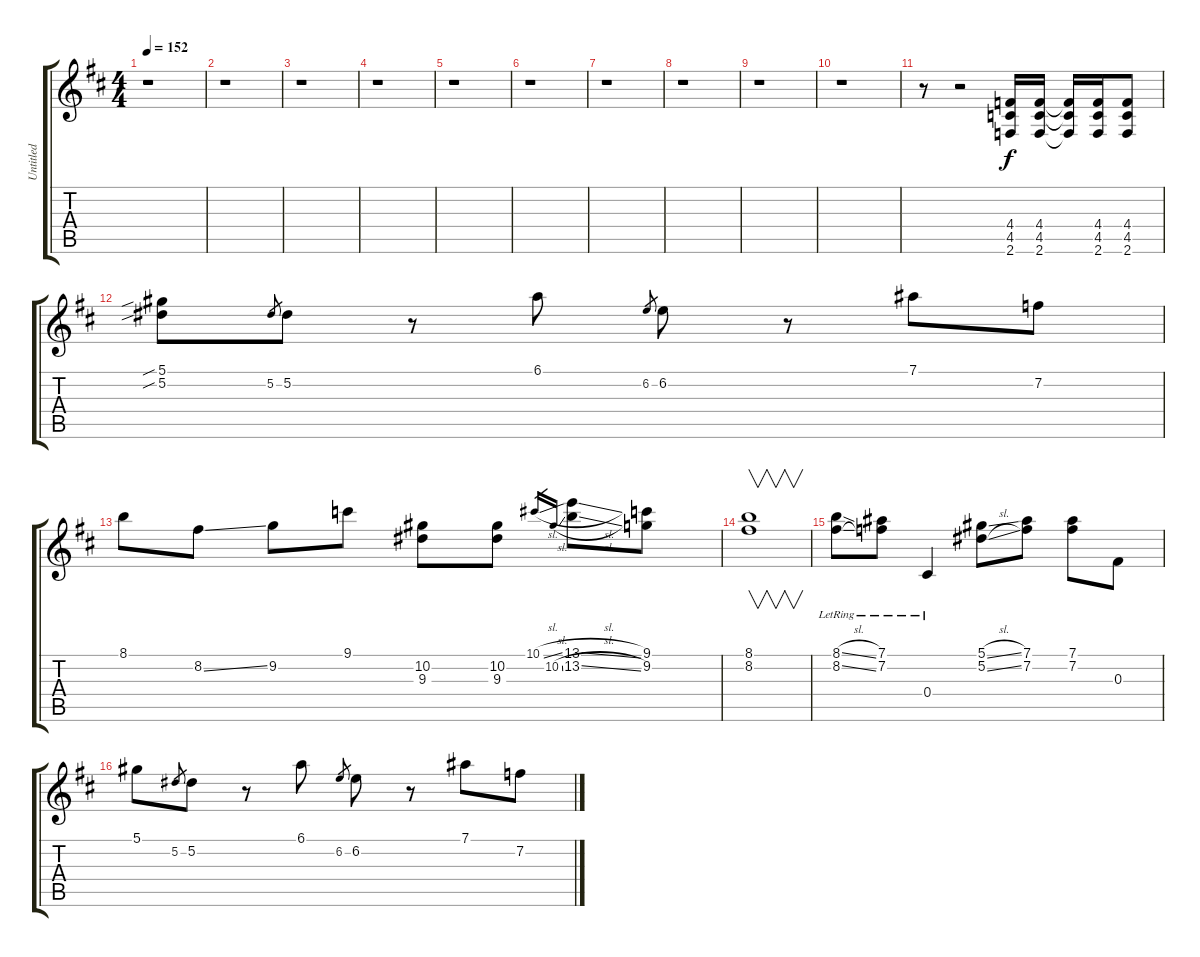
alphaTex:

\track ("Untitled" "Untitled") {instrument distortionguitar}
\staff {score tabs}
\tuning (Eb4 Bb3 Gb3 Db3 Ab2 Eb2) {hide}
\ts (4 4)
\tempo 152
\clef g2
\ks d
r.1{dy f} |
r.1 |
r.1 |
r.1 |
r.1 |
r.1 |
r.1 |
r.1 |
r.1 |
r.1 |
r.8 r.2 (4.4 4.5 2.6).16 (4.4 4.5 2.6).16 (4.4{t} 4.5{t} 2.6{t}).16 (4.4 4.5 2.6).16 (4.4 4.5 2.6).8 |
(5.1{sib} 5.2{sib}).8 5.2.8{gr} 5.2.8 r.8 6.1.8 6.2.8{gr} 6.2.8 r.8 7.1.8 7.2.8 |
8.1.8 8.2{ss}.8 9.2.8 9.1.8 (10.2 9.3).8 (10.2 9.3).8 10.1{sl}.16{gr} 10.2{sl}.16{gr} (13.1{sl} 13.2{sl}).8 (9.1 9.2).8 |
(8.1 8.2).1{v} |
(8.1{sl lr} 8.2{sl lr}).8 (7.1{lr} 7.2{lr}).8 0.4{lr}.4 (5.1{sl} 5.2{sl}).8 (7.1 7.2).8 (7.1 7.2).8 0.3.8 |
5.1.8 5.2.8{gr} 5.2.8 r.8 6.1.8 6.2.8{gr} 6.2.8 r.8 7.1.8 7.2.8
